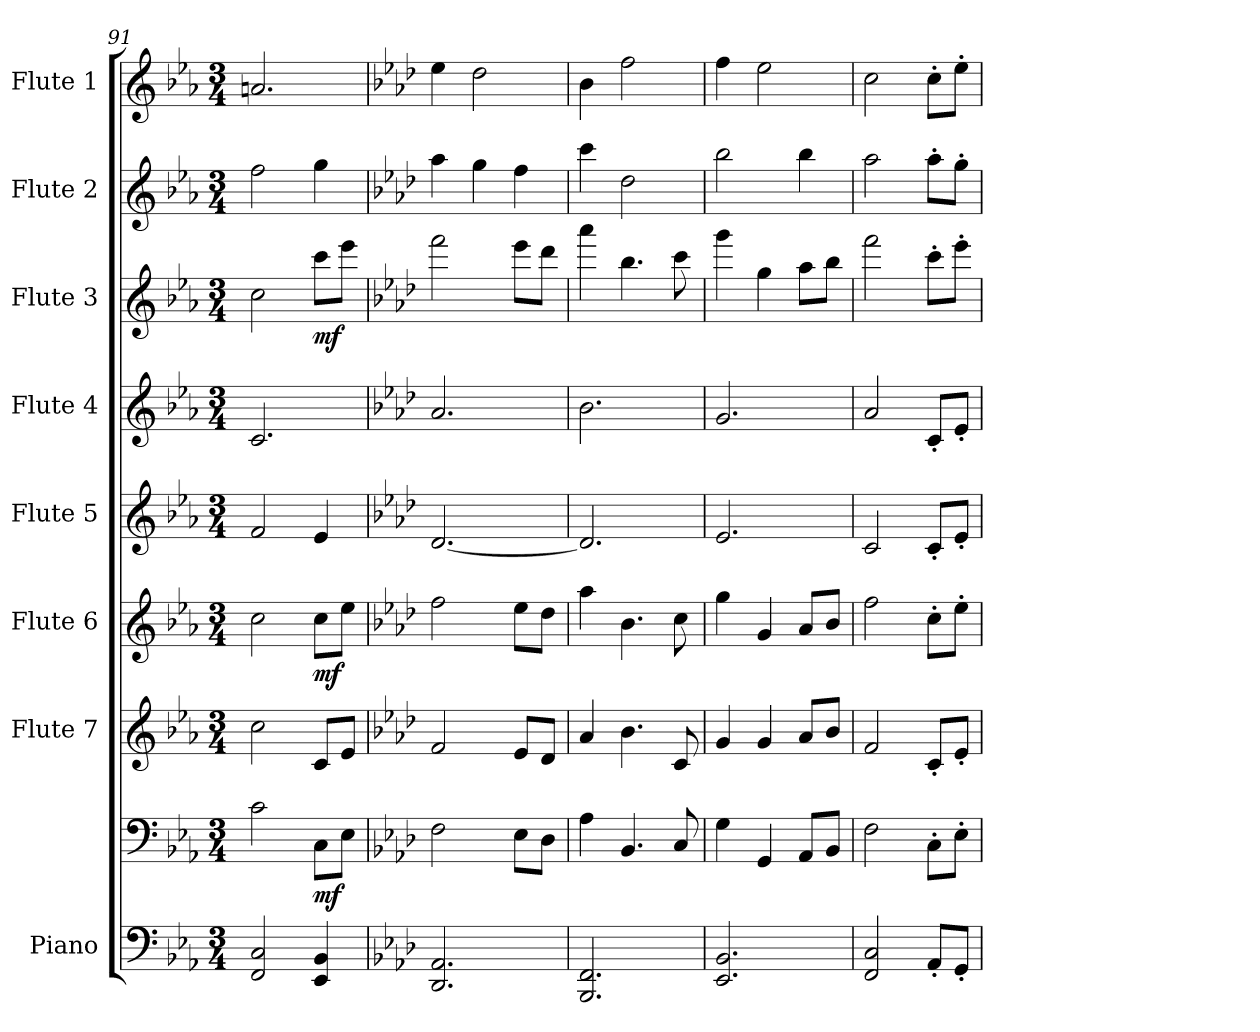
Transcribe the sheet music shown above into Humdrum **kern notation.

**kern	**kern	**dynam	**kern	**kern	**dynam	**kern	**kern	**kern	**dynam	**kern	**kern
*part8	*part8	*part8	*part7	*part6	*part6	*part5	*part4	*part3	*part3	*part2	*part1
*staff9	*staff8	*staff8/9	*staff7	*staff6	*staff6	*staff5	*staff4	*staff3	*staff3	*staff2	*staff1
*I"Piano	*	*	*I"Flute 7	*I"Flute 6	*	*I"Flute 5	*I"Flute 4	*I"Flute 3	*	*I"Flute 2	*I"Flute 1
*I'Pno.	*	*	*I'Fl. 7	*I'Fl. 6	*	*I'Fl. 5	*I'Fl. 4	*I'Fl. 3	*	*I'Fl. 2	*I'Fl.1
*clefF4	*clefF4	*	*clefG2	*clefG2	*	*clefG2	*clefG2	*clefG2	*	*clefG2	*clefG2
*k[b-e-a-]	*k[b-e-a-]	*	*k[b-e-a-]	*k[b-e-a-]	*	*k[b-e-a-]	*k[b-e-a-]	*k[b-e-a-]	*	*k[b-e-a-]	*k[b-e-a-]
*M3/4	*M3/4	*	*M3/4	*M3/4	*	*M3/4	*M3/4	*M3/4	*	*M3/4	*M3/4
=91	=91	=91	=91	=91	=91	=91	=91	=91	=91	=91	=91
2FF/ 2C/	2c\	.	2cc\	2cc\	.	2f/	2.c/	2cc\	.	2ff\	2.an/
!	!	!LO:DY:b	!	!	!LO:DY:b	!	!	!	!LO:DY:b	!	!
4EE-/ 4BB-/	8C\L	mf	8c/L	8cc\L	mf	4e-/	.	8ccc\L	mf	4gg\	.
.	8E-\J	.	8e-/J	8ee-\J	.	.	.	8eee-\J	.	.	.
=92	=92	=92	=92	=92	=92	=92	=92	=92	=92	=92	=92
*k[b-e-a-d-]	*k[b-e-a-d-]	*	*k[b-e-a-d-]	*k[b-e-a-d-]	*	*k[b-e-a-d-]	*k[b-e-a-d-]	*k[b-e-a-d-]	*	*k[b-e-a-d-]	*k[b-e-a-d-]
2.DD-/ 2.AA-/	2F\	.	2f/	2ff\	.	[2.d-/	2.a-/	2fff\	.	4aa-\	4ee-\
.	.	.	.	.	.	.	.	.	.	4gg\	2dd-\
.	8E-\L	.	8e-/L	8ee-\L	.	.	.	8eee-\L	.	4ff\	.
.	8D-\J	.	8d-/J	8dd-\J	.	.	.	8ddd-\J	.	.	.
=93	=93	=93	=93	=93	=93	=93	=93	=93	=93	=93	=93
2.BBB-/ 2.FF/	4A-\	.	4a-/	4aa-\	.	2.d-/]	2.b-\	4aaa-\	.	4ccc\	4b-\
.	4.BB-/	.	4.b-\	4.b-\	.	.	.	4.bb-\	.	2dd-\	2ff\
.	8C/	.	8c/	8cc\	.	.	.	8ccc\	.	.	.
=94	=94	=94	=94	=94	=94	=94	=94	=94	=94	=94	=94
2.EE-/ 2.BB-/	4G\	.	4g/	4gg\	.	2.e-/	2.g/	4ggg\	.	2bb-\	4ff\
.	4GG/	.	4g/	4g/	.	.	.	4gg\	.	.	2ee-\
.	8AA-/L	.	8a-/L	8a-/L	.	.	.	8aa-\L	.	4bb-\	.
.	8BB-/J	.	8b-/J	8b-/J	.	.	.	8bb-\J	.	.	.
=95	=95	=95	=95	=95	=95	=95	=95	=95	=95	=95	=95
2FF/ 2C/	2F\	.	2f/	2ff\	.	2c/	2a-/	2fff\	.	2aa-\	2cc\
8AA-'/L	8C'\L	.	8c'/L	8cc'\L	.	8c'/L	8c'/L	8ccc'\L	.	8aa-'\L	8cc'\L
8GG'/J	8E-'\J	.	8e-'/J	8ee-'\J	.	8e-'/J	8e-'/J	8eee-'\J	.	8gg'\J	8ee-'\J
=	=	=	=	=	=	=	=	=	=	=	=
*-	*-	*-	*-	*-	*-	*-	*-	*-	*-	*-	*-
